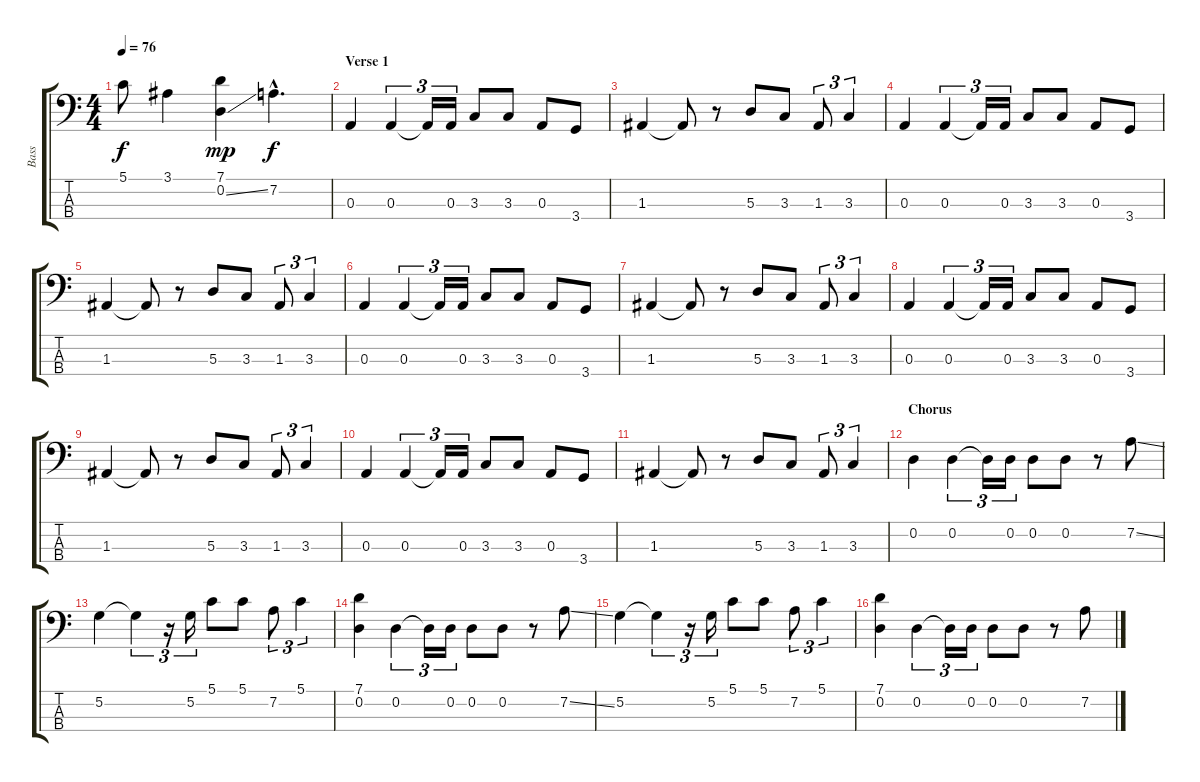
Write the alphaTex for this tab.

\track ("Bass" "Bass") {instrument electricbassfinger}
\staff {score tabs}
\tuning (G2 D2 A1 E1) {hide}
\ts (4 4)
\tempo 76
\clef f4
\ks c
5.1.8{dy f instrument electricbassfinger} 3.1.4 (7.1 0.2{ss}).4{dy mp} 7.2{hac}.4{d dy f} |
\section ("" "Verse 1")
0.3.4 0.3.4{tu (3 2)} 0.3{t}.16{tu (3 2)} 0.3.16{tu (3 2)} 3.3.8 3.3.8 0.3.8 3.4.8 |
1.3.4 1.3{t}.8 r.8 5.3.8 3.3.8 1.3.8{tu (3 2)} 3.3.4{tu (3 2)} |
0.3.4 0.3.4{tu (3 2)} 0.3{t}.16{tu (3 2)} 0.3.16{tu (3 2)} 3.3.8 3.3.8 0.3.8 3.4.8 |
1.3.4 1.3{t}.8 r.8 5.3.8 3.3.8 1.3.8{tu (3 2)} 3.3.4{tu (3 2)} |
0.3.4 0.3.4{tu (3 2)} 0.3{t}.16{tu (3 2)} 0.3.16{tu (3 2)} 3.3.8 3.3.8 0.3.8 3.4.8 |
1.3.4 1.3{t}.8 r.8 5.3.8 3.3.8 1.3.8{tu (3 2)} 3.3.4{tu (3 2)} |
0.3.4 0.3.4{tu (3 2)} 0.3{t}.16{tu (3 2)} 0.3.16{tu (3 2)} 3.3.8 3.3.8 0.3.8 3.4.8 |
1.3.4 1.3{t}.8 r.8 5.3.8 3.3.8 1.3.8{tu (3 2)} 3.3.4{tu (3 2)} |
0.3.4 0.3.4{tu (3 2)} 0.3{t}.16{tu (3 2)} 0.3.16{tu (3 2)} 3.3.8 3.3.8 0.3.8 3.4.8 |
1.3.4 1.3{t}.8 r.8 5.3.8 3.3.8 1.3.8{tu (3 2)} 3.3.4{tu (3 2)} |
\section ("" "Chorus")
0.2.4 0.2.4{tu (3 2)} 0.2{t}.16{tu (3 2)} 0.2.16{tu (3 2)} 0.2.8 0.2.8 r.8 7.2{ss}.8 |
5.2.4 5.2{t}.4{tu (3 2)} r.16{tu (3 2)} 5.2.16{tu (3 2)} 5.1.8 5.1.8 7.2.8{tu (3 2)} 5.1.4{tu (3 2)} |
(7.1 0.2).4 0.2.4{tu (3 2)} 0.2{t}.16{tu (3 2)} 0.2.16{tu (3 2)} 0.2.8 0.2.8 r.8 7.2{ss}.8 |
5.2.4 5.2{t}.4{tu (3 2)} r.16{tu (3 2)} 5.2.16{tu (3 2)} 5.1.8 5.1.8 7.2.8{tu (3 2)} 5.1.4{tu (3 2)} |
(7.1 0.2).4 0.2.4{tu (3 2)} 0.2{t}.16{tu (3 2)} 0.2.16{tu (3 2)} 0.2.8 0.2.8 r.8 7.2{ss}.8
